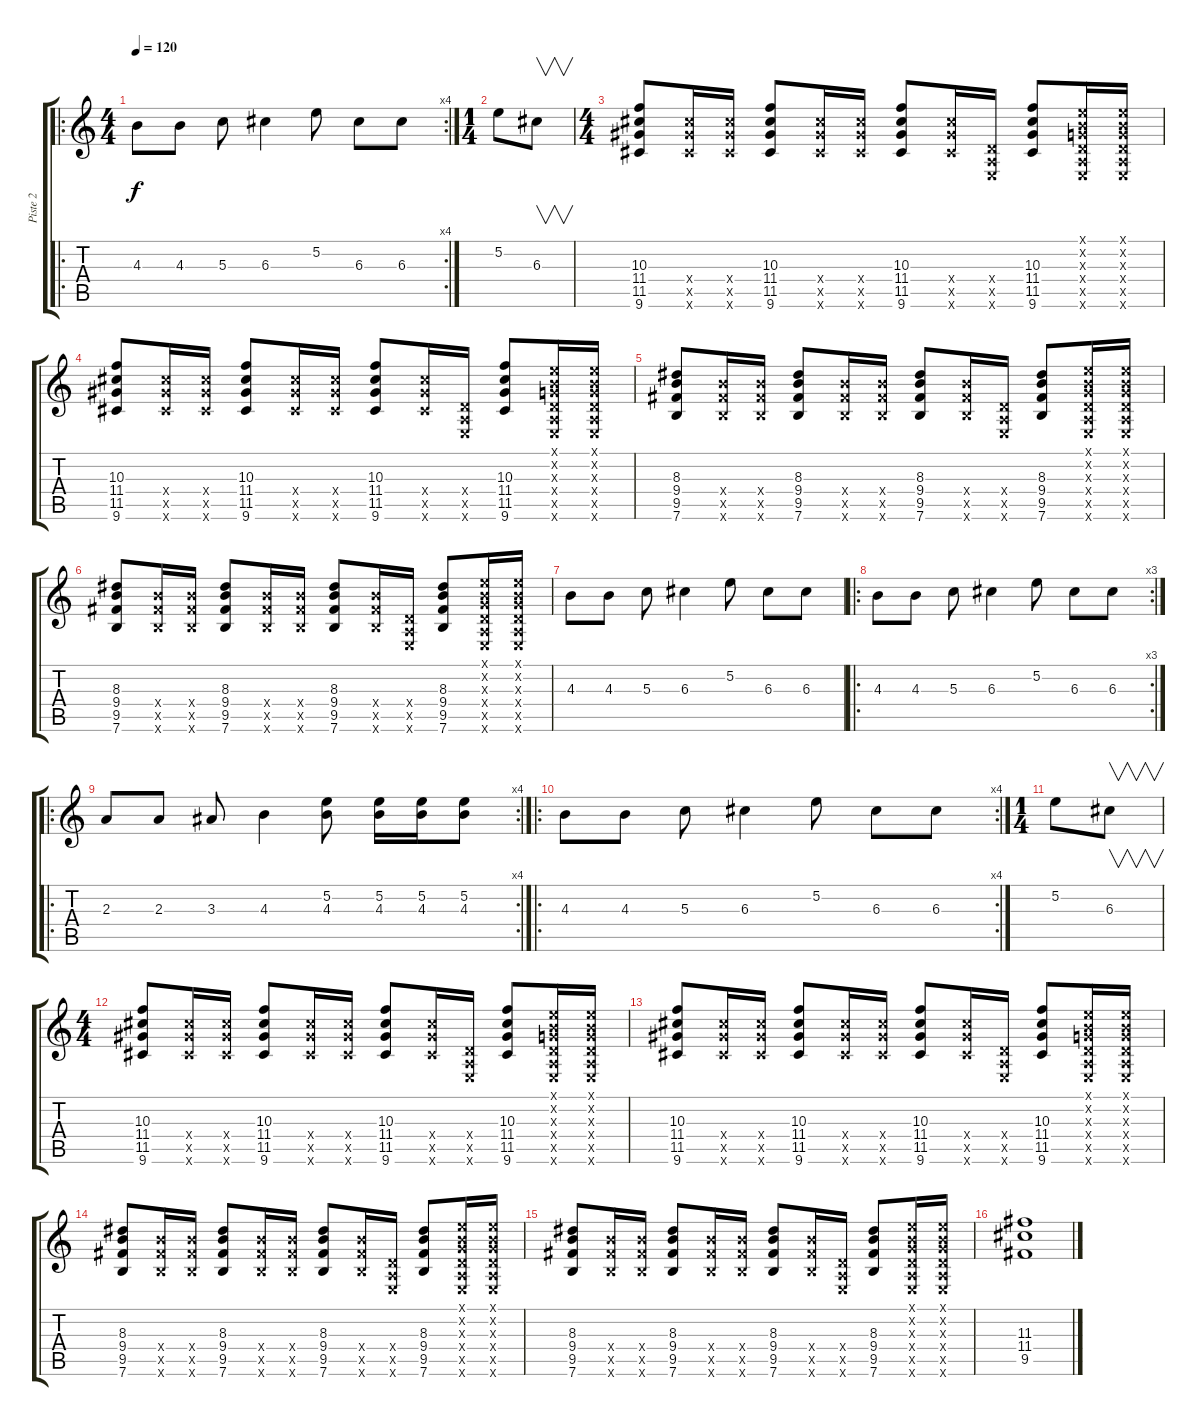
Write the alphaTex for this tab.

\track ("Piste 2" "Piste 2") {instrument distortionguitar}
\staff {score tabs}
\tuning (E4 B3 G3 D3 A2 E2) {hide}
\ro
\rc 4
\ts (4 4)
\tempo 120
\clef g2
\ks c
4.3.8{dy f} 4.3.8 5.3.8 6.3.4 5.2.8 6.3.8 6.3.8 |
\ts (1 4)
5.2.8 6.3.8{v} |
\ts (4 4)
(10.3 11.4 11.5 9.6).8 (11.4{x} 11.5{x} 9.6{x}).16 (11.4{x} 11.5{x} 9.6{x}).16 (10.3 11.4 11.5 9.6).8 (11.4{x} 11.5{x} 9.6{x}).16 (11.4{x} 11.5{x} 9.6{x}).16 (10.3 11.4 11.5 9.6).8 (11.4{x} 11.5{x} 9.6{x}).16 (0.4{x} 0.5{x} 0.6{x}).16 (10.3 11.4 11.5 9.6).8 (0.1{x} 0.2{x} 0.3{x} 0.4{x} 0.5{x} 0.6{x}).16 (0.1{x} 0.2{x} 0.3{x} 0.4{x} 0.5{x} 0.6{x}).16 |
(10.3 11.4 11.5 9.6).8 (11.4{x} 11.5{x} 9.6{x}).16 (11.4{x} 11.5{x} 9.6{x}).16 (10.3 11.4 11.5 9.6).8 (11.4{x} 11.5{x} 9.6{x}).16 (11.4{x} 11.5{x} 9.6{x}).16 (10.3 11.4 11.5 9.6).8 (11.4{x} 11.5{x} 9.6{x}).16 (0.4{x} 0.5{x} 0.6{x}).16 (10.3 11.4 11.5 9.6).8 (0.1{x} 0.2{x} 0.3{x} 0.4{x} 0.5{x} 0.6{x}).16 (0.1{x} 0.2{x} 0.3{x} 0.4{x} 0.5{x} 0.6{x}).16 |
(8.3 9.4 9.5 7.6).8 (9.4{x} 9.5{x} 7.6{x}).16 (9.4{x} 9.5{x} 7.6{x}).16 (8.3 9.4 9.5 7.6).8 (9.4{x} 9.5{x} 7.6{x}).16 (9.4{x} 9.5{x} 7.6{x}).16 (8.3 9.4 9.5 7.6).8 (9.4{x} 9.5{x} 7.6{x}).16 (0.4{x} 0.5{x} 0.6{x}).16 (8.3 9.4 9.5 7.6).8 (0.1{x} 0.2{x} 0.3{x} 0.4{x} 0.5{x} 0.6{x}).16 (0.1{x} 0.2{x} 0.3{x} 0.4{x} 0.5{x} 0.6{x}).16 |
(8.3 9.4 9.5 7.6).8 (9.4{x} 9.5{x} 7.6{x}).16 (9.4{x} 9.5{x} 7.6{x}).16 (8.3 9.4 9.5 7.6).8 (9.4{x} 9.5{x} 7.6{x}).16 (9.4{x} 9.5{x} 7.6{x}).16 (8.3 9.4 9.5 7.6).8 (9.4{x} 9.5{x} 7.6{x}).16 (0.4{x} 0.5{x} 0.6{x}).16 (8.3 9.4 9.5 7.6).8 (0.1{x} 0.2{x} 0.3{x} 0.4{x} 0.5{x} 0.6{x}).16 (0.1{x} 0.2{x} 0.3{x} 0.4{x} 0.5{x} 0.6{x}).16 |
4.3.8 4.3.8 5.3.8 6.3.4 5.2.8 6.3.8 6.3.8 |
\ro
\rc 3
4.3.8 4.3.8 5.3.8 6.3.4 5.2.8 6.3.8 6.3.8 |
\ro
\rc 4
2.3.8 2.3.8 3.3.8 4.3.4 (5.2 4.3).8 (5.2 4.3).16 (5.2 4.3).16 (5.2 4.3).8 |
\ro
\rc 4
4.3.8 4.3.8 5.3.8 6.3.4 5.2.8 6.3.8 6.3.8 |
\ts (1 4)
5.2.8 6.3.8{v} |
\ts (4 4)
(10.3 11.4 11.5 9.6).8 (11.4{x} 11.5{x} 9.6{x}).16 (11.4{x} 11.5{x} 9.6{x}).16 (10.3 11.4 11.5 9.6).8 (11.4{x} 11.5{x} 9.6{x}).16 (11.4{x} 11.5{x} 9.6{x}).16 (10.3 11.4 11.5 9.6).8 (11.4{x} 11.5{x} 9.6{x}).16 (0.4{x} 0.5{x} 0.6{x}).16 (10.3 11.4 11.5 9.6).8 (0.1{x} 0.2{x} 0.3{x} 0.4{x} 0.5{x} 0.6{x}).16 (0.1{x} 0.2{x} 0.3{x} 0.4{x} 0.5{x} 0.6{x}).16 |
(10.3 11.4 11.5 9.6).8 (11.4{x} 11.5{x} 9.6{x}).16 (11.4{x} 11.5{x} 9.6{x}).16 (10.3 11.4 11.5 9.6).8 (11.4{x} 11.5{x} 9.6{x}).16 (11.4{x} 11.5{x} 9.6{x}).16 (10.3 11.4 11.5 9.6).8 (11.4{x} 11.5{x} 9.6{x}).16 (0.4{x} 0.5{x} 0.6{x}).16 (10.3 11.4 11.5 9.6).8 (0.1{x} 0.2{x} 0.3{x} 0.4{x} 0.5{x} 0.6{x}).16 (0.1{x} 0.2{x} 0.3{x} 0.4{x} 0.5{x} 0.6{x}).16 |
(8.3 9.4 9.5 7.6).8 (9.4{x} 9.5{x} 7.6{x}).16 (9.4{x} 9.5{x} 7.6{x}).16 (8.3 9.4 9.5 7.6).8 (9.4{x} 9.5{x} 7.6{x}).16 (9.4{x} 9.5{x} 7.6{x}).16 (8.3 9.4 9.5 7.6).8 (9.4{x} 9.5{x} 7.6{x}).16 (0.4{x} 0.5{x} 0.6{x}).16 (8.3 9.4 9.5 7.6).8 (0.1{x} 0.2{x} 0.3{x} 0.4{x} 0.5{x} 0.6{x}).16 (0.1{x} 0.2{x} 0.3{x} 0.4{x} 0.5{x} 0.6{x}).16 |
(8.3 9.4 9.5 7.6).8 (9.4{x} 9.5{x} 7.6{x}).16 (9.4{x} 9.5{x} 7.6{x}).16 (8.3 9.4 9.5 7.6).8 (9.4{x} 9.5{x} 7.6{x}).16 (9.4{x} 9.5{x} 7.6{x}).16 (8.3 9.4 9.5 7.6).8 (9.4{x} 9.5{x} 7.6{x}).16 (0.4{x} 0.5{x} 0.6{x}).16 (8.3 9.4 9.5 7.6).8 (0.1{x} 0.2{x} 0.3{x} 0.4{x} 0.5{x} 0.6{x}).16 (0.1{x} 0.2{x} 0.3{x} 0.4{x} 0.5{x} 0.6{x}).16 |
(11.3 11.4 9.5).1
